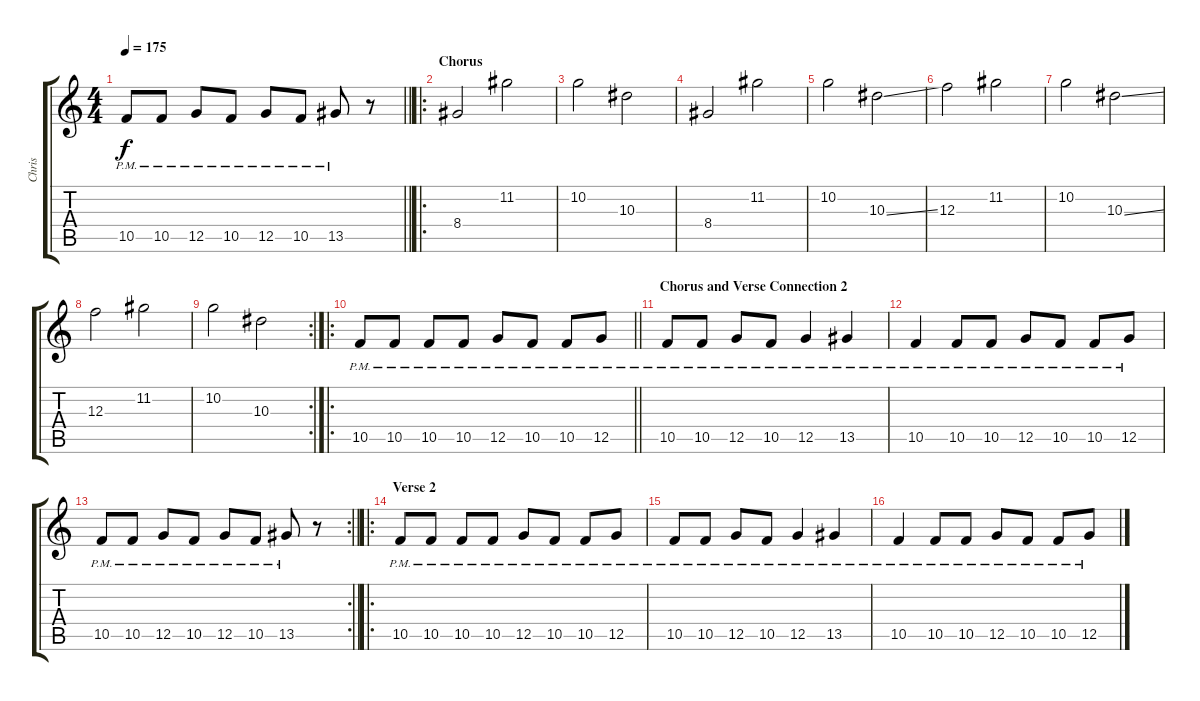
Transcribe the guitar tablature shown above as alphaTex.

\track ("Chris" "Chris") {instrument overdrivenguitar}
\staff {score tabs}
\tuning (D4 A3 F3 C3 G2 C2) {hide}
\ts (4 4)
\tempo 175
\clef g2
\barLineRight lightlight
\ks c
10.5{pm}.8{dy f} 10.5{pm}.8 12.5{pm}.8 10.5{pm}.8 12.5{pm}.8 10.5{pm}.8 13.5{pm}.8 r.8 |
\ro
\section ("" "Chorus")
8.4.2 11.2.2 |
10.2.2 10.3.2 |
8.4.2 11.2.2 |
10.2.2 10.3{ss}.2 |
12.3.2 11.2.2 |
10.2.2 10.3{ss}.2 |
12.3.2 11.2.2 |
\rc 2
10.2.2 10.3.2 |
\ro
\barLineRight lightlight
10.5{pm}.8 10.5{pm}.8 10.5{pm}.8 10.5{pm}.8 12.5{pm}.8 10.5{pm}.8 10.5{pm}.8 12.5{pm}.8 |
\section ("" "Chorus and Verse Connection 2")
10.5{pm}.8 10.5{pm}.8 12.5{pm}.8 10.5{pm}.8 12.5{pm}.4 13.5{pm}.4 |
10.5{pm}.4 10.5{pm}.8 10.5{pm}.8 12.5{pm}.8 10.5{pm}.8 10.5{pm}.8 12.5{pm}.8 |
\rc 2
\barLineRight lightlight
10.5{pm}.8 10.5{pm}.8 12.5{pm}.8 10.5{pm}.8 12.5{pm}.8 10.5{pm}.8 13.5{pm}.8 r.8 |
\ro
\section ("" "Verse 2")
10.5{pm}.8 10.5{pm}.8 10.5{pm}.8 10.5{pm}.8 12.5{pm}.8 10.5{pm}.8 10.5{pm}.8 12.5{pm}.8 |
10.5{pm}.8 10.5{pm}.8 12.5{pm}.8 10.5{pm}.8 12.5{pm}.4 13.5{pm}.4 |
10.5{pm}.4 10.5{pm}.8 10.5{pm}.8 12.5{pm}.8 10.5{pm}.8 10.5{pm}.8 12.5{pm}.8
